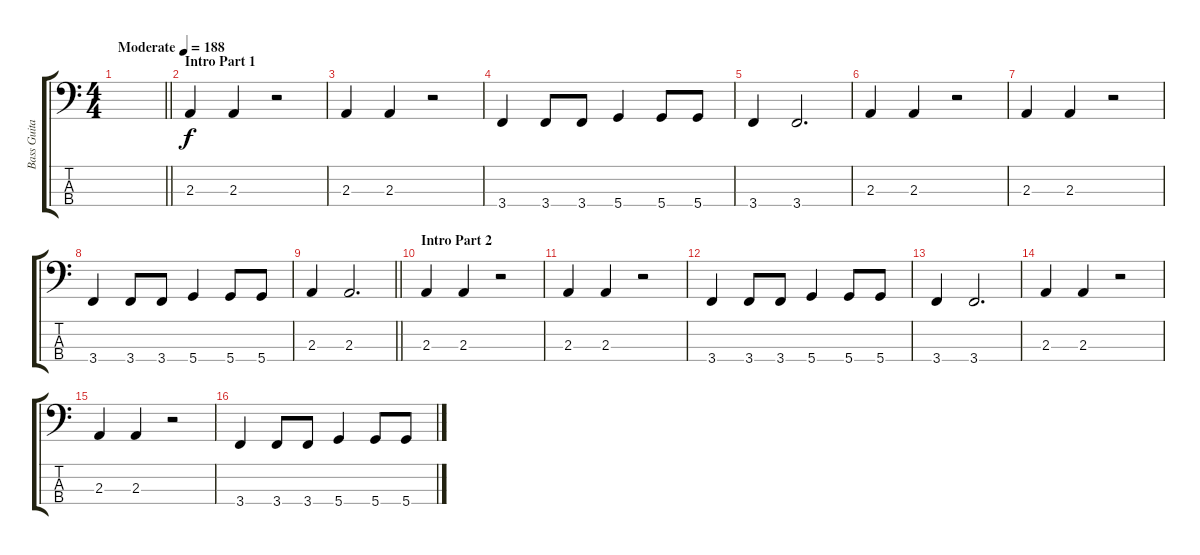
\track ("Bass Guitar" "Bass Guita") {instrument electricbassfinger}
\staff {score tabs}
\tuning (F2 C2 G1 D1) {hide}
\ts (4 4)
\section ("" "")
\tempo (188 "Moderate")
\clef f4
\barLineRight lightlight
\ks c
|
\section ("" "Intro Part 1")
2.3.4 2.3.4 r.2 |
2.3.4 2.3.4 r.2 |
3.4.4 3.4.8 3.4.8 5.4.4 5.4.8 5.4.8 |
3.4.4 3.4.2{d} |
2.3.4 2.3.4 r.2 |
2.3.4 2.3.4 r.2 |
3.4.4 3.4.8 3.4.8 5.4.4 5.4.8 5.4.8 |
\barLineRight lightlight
2.3.4 2.3.2{d} |
\section ("" "Intro Part 2")
2.3.4 2.3.4 r.2 |
2.3.4 2.3.4 r.2 |
3.4.4 3.4.8 3.4.8 5.4.4 5.4.8 5.4.8 |
3.4.4 3.4.2{d} |
2.3.4 2.3.4 r.2 |
2.3.4 2.3.4 r.2 |
3.4.4 3.4.8 3.4.8 5.4.4 5.4.8 5.4.8
